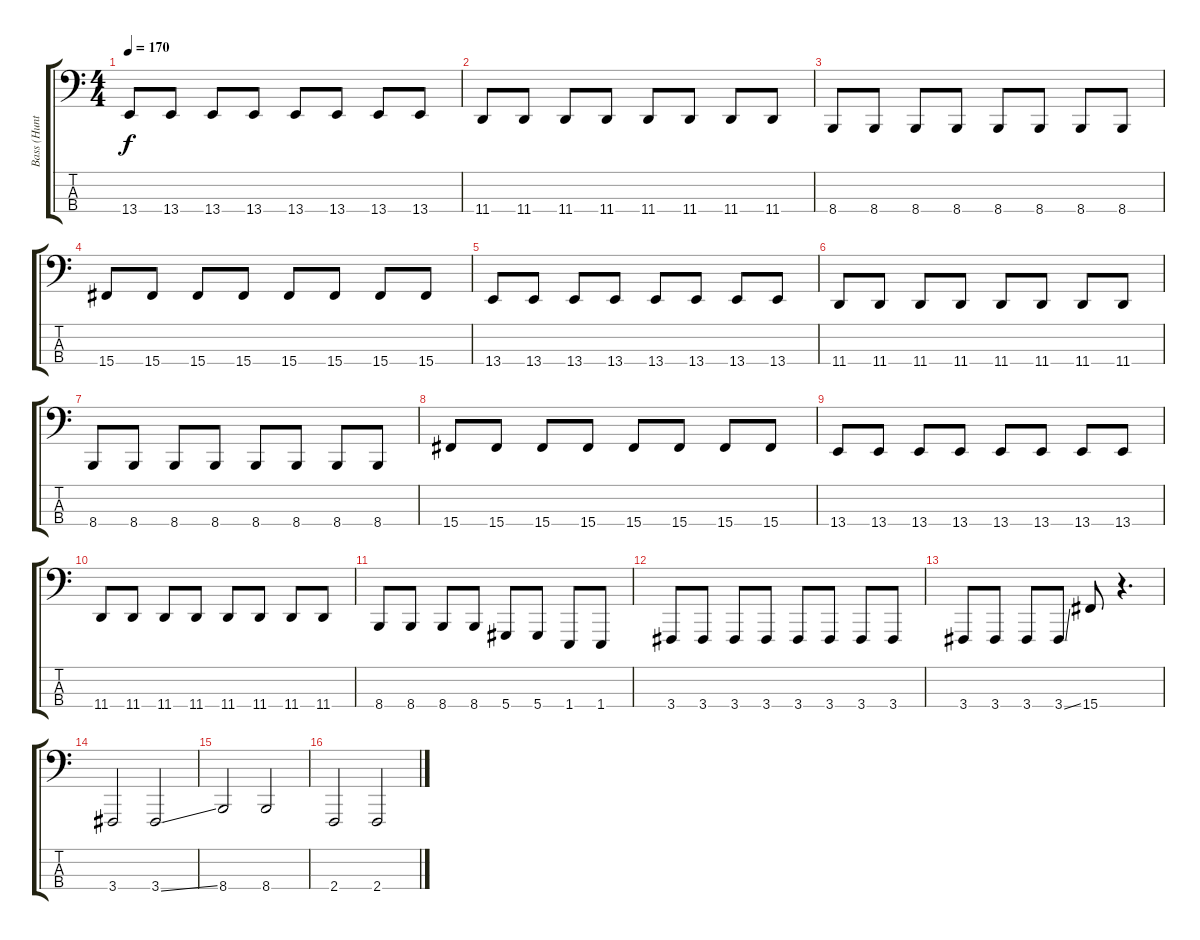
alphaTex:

\track ("Bass (Hunter)" "Bass (Hunt") {instrument lead8bassandlead}
\staff {score tabs}
\tuning (Gb2 Db2 Ab1 Eb1) {hide}
\ts (4 4)
\tempo 170
\clef f4
\ks c
13.4.8{dy f} 13.4.8 13.4.8 13.4.8 13.4.8 13.4.8 13.4.8 13.4.8 |
11.4.8 11.4.8 11.4.8 11.4.8 11.4.8 11.4.8 11.4.8 11.4.8 |
8.4.8 8.4.8 8.4.8 8.4.8 8.4.8 8.4.8 8.4.8 8.4.8 |
15.4.8 15.4.8 15.4.8 15.4.8 15.4.8 15.4.8 15.4.8 15.4.8 |
13.4.8 13.4.8 13.4.8 13.4.8 13.4.8 13.4.8 13.4.8 13.4.8 |
11.4.8 11.4.8 11.4.8 11.4.8 11.4.8 11.4.8 11.4.8 11.4.8 |
8.4.8 8.4.8 8.4.8 8.4.8 8.4.8 8.4.8 8.4.8 8.4.8 |
15.4.8 15.4.8 15.4.8 15.4.8 15.4.8 15.4.8 15.4.8 15.4.8 |
13.4.8 13.4.8 13.4.8 13.4.8 13.4.8 13.4.8 13.4.8 13.4.8 |
11.4.8 11.4.8 11.4.8 11.4.8 11.4.8 11.4.8 11.4.8 11.4.8 |
8.4.8 8.4.8 8.4.8 8.4.8 5.4.8 5.4.8 1.4.8 1.4.8 |
3.4.8 3.4.8 3.4.8 3.4.8 3.4.8 3.4.8 3.4.8 3.4.8 |
3.4.8 3.4.8 3.4.8 3.4{ss}.8 15.4.8 r.4{d} |
3.4.2 3.4{ss}.2 |
8.4.2 8.4.2 |
2.4.2 2.4{ss}.2
